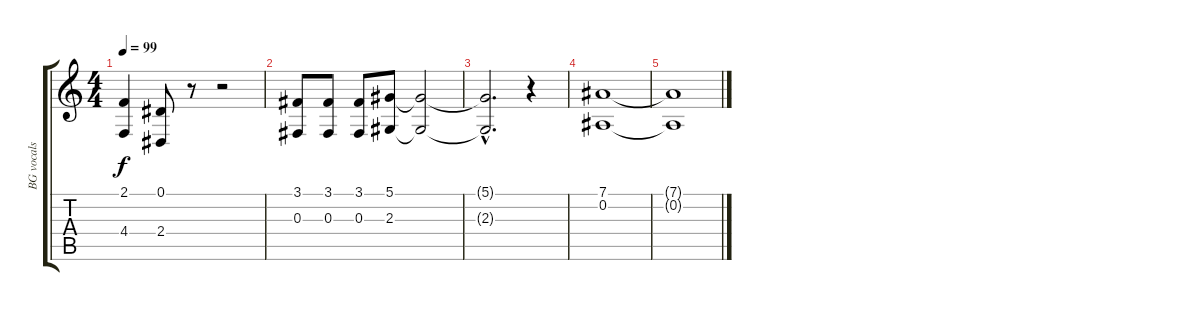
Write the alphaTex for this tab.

\track ("BG vocals" "BG vocals") {instrument flute}
\staff {score tabs}
\tuning (Eb4 Bb3 Gb3 Db3 Ab2 Eb2) {hide}
\ts (4 4)
\tempo 99
\clef g2
\ks c
(2.1 4.4).4{dy f} (0.1 2.4).8 r.8 r.2 |
(3.1 0.3).8 (3.1 0.3).8 (3.1 0.3).8 (5.1 2.3).8 (5.1{t} 2.3{t}).2 |
(5.1{hac t} 2.3{hac t}).2{d} r.4 |
(7.1 0.2).1 |
(7.1{t} 0.2{t}).1
